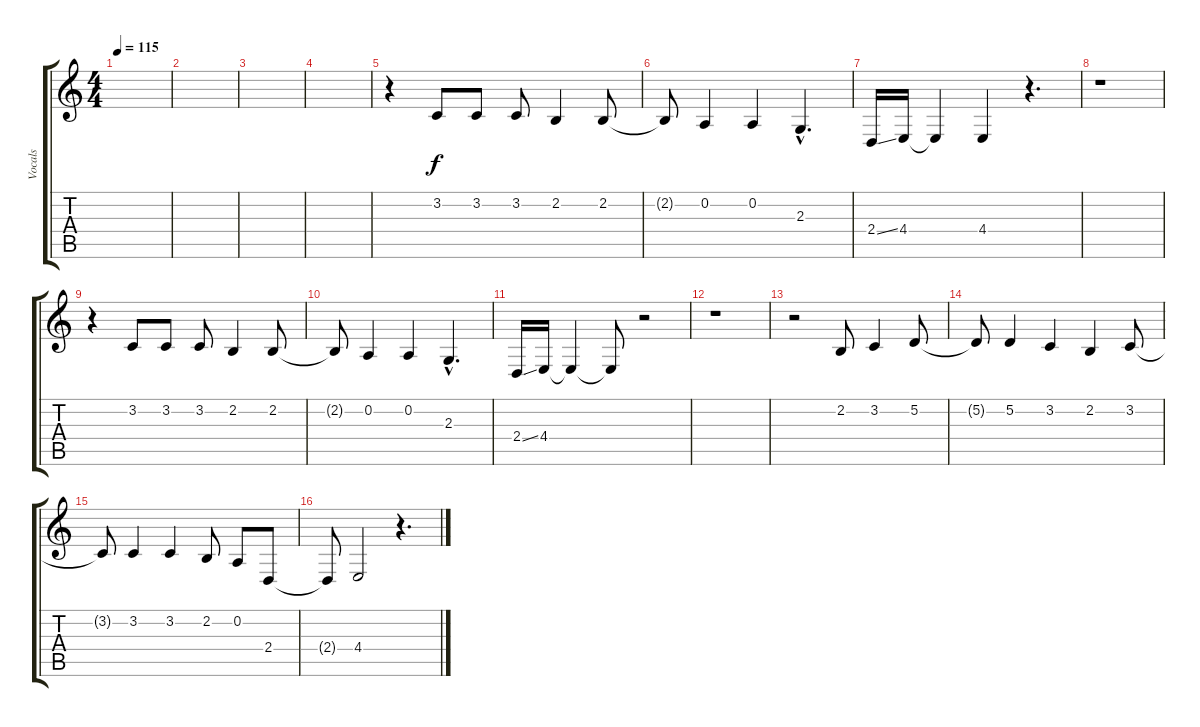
\track ("Vocals" "Vocals") {instrument oboe}
\staff {score tabs}
\tuning (D4 A3 F3 C3 G2 D2) {hide}
\ts (4 4)
\tempo 115
\clef g2
\ks c
|
|
|
|
r.4 3.2.8 3.2.8 3.2.8 2.2.4 2.2.8 |
2.2{t}.8 0.2.4 0.2.4 2.3{hac}.4{d} |
2.4{ss}.16 4.4.16 4.4{t}.4 4.4.4 r.4{d} |
r.1 |
r.4 3.2.8 3.2.8 3.2.8 2.2.4 2.2.8 |
2.2{t}.8 0.2.4 0.2.4 2.3{hac}.4{d} |
2.4{ss}.16 4.4.16 4.4{t}.4 4.4{t}.8 r.2 |
r.1 |
r.2 2.2.8 3.2.4 5.2.8 |
5.2{t}.8 5.2.4 3.2.4 2.2.4 3.2.8 |
3.2{t}.8 3.2.4 3.2.4 2.2.8 0.2.8 2.4.8 |
2.4{t}.8 4.4.2 r.4{d}
